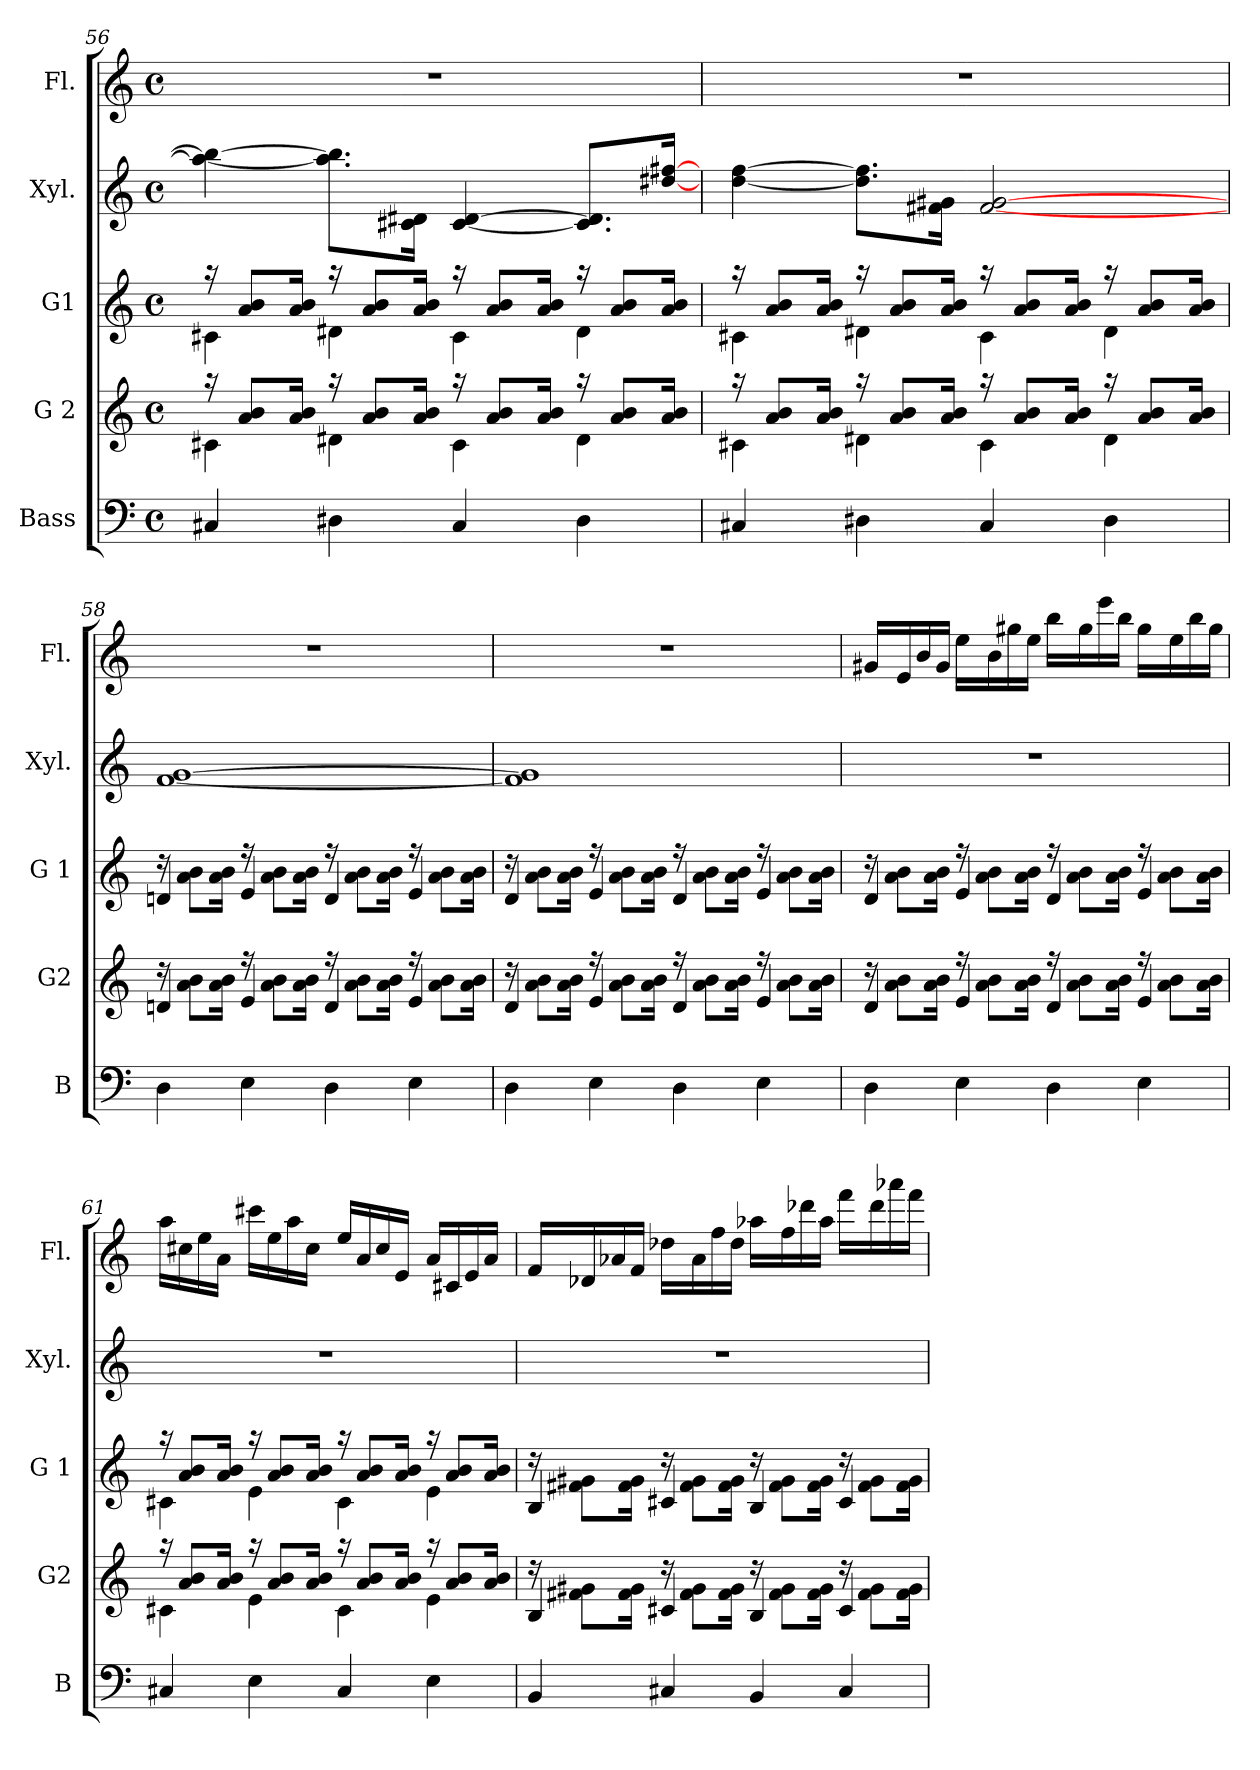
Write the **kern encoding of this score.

**kern	**kern	**kern	**kern	**kern
*part5	*part4	*part3	*part2	*part1
*staff5	*staff4	*staff3	*staff2	*staff1
*I"Bass	*I"G 2	*I"G1	*I"Xyl.	*I"Fl.
*I'B	*I'G2	*I'G 1	*I'Xyl.	*I'Fl.
*clefF4	*clefG2	*clefG2	*clefG2	*clefG2
*ITrd7c12	*ITrd7c12	*ITrd7c12	*	*
*k[]	*k[]	*k[]	*k[]	*k[]
*C:	*C:	*C:	*C:	*C:
*M4/4	*M4/4	*M4/4	*M4/4	*M4/4
*met(c)	*met(c)	*met(c)	*met(c)	*met(c)
=56	=56	=56	=56	=56
*	*^	*^	*	*
4CC#X/	16raa	4C#X\	16raa	4C#X\	4aa\_ 4bb\_	1r
.	8A/ 8B/L	.	8A/ 8B/L	.	.	.
.	16A/ 16B/Jk	.	16A/ 16B/Jk	.	.	.
4DD#X\	16raa	4D#X\	16raa	4D#X\	8.aa\] 8.bb\]L	.
.	8A/ 8B/L	.	8A/ 8B/L	.	.	.
.	16A/ 16B/Jk	.	16A/ 16B/Jk	.	16c#X\ 16d#X\Jk	.
4CC#/	16raa	4C#\	16raa	4C#\	[4c#/ [4d#/	.
.	8A/ 8B/L	.	8A/ 8B/L	.	.	.
.	16A/ 16B/Jk	.	16A/ 16B/Jk	.	.	.
4DD#\	16raa	4D#\	16raa	4D#\	8.c#/] 8.d#/]L	.
.	8A/ 8B/L	.	8A/ 8B/L	.	.	.
.	16A/ 16B/Jk	.	16A/ 16B/Jk	.	[16dd#X/ [16ff#X/Jk	.
!!LO:PB:g=z
=57	=57	=57	=57	=57	=57	=57
4CC#X/	16raa	4C#X\	16raa	4C#X\	[4dd\ [4ff\	1r
.	8A/ 8B/L	.	8A/ 8B/L	.	.	.
.	16A/ 16B/Jk	.	16A/ 16B/Jk	.	.	.
4DD#X\	16raa	4D#X\	16raa	4D#X\	8.dd\] 8.ff\]L	.
.	8A/ 8B/L	.	8A/ 8B/L	.	.	.
.	16A/ 16B/Jk	.	16A/ 16B/Jk	.	16f#X\ 16g#X\Jk	.
4CC#/	16raa	4C#\	16raa	4C#\	[2f#/ [2g#/	.
.	8A/ 8B/L	.	8A/ 8B/L	.	.	.
.	16A/ 16B/Jk	.	16A/ 16B/Jk	.	.	.
4DD#\	16raa	4D#\	16raa	4D#\	.	.
.	8A/ 8B/L	.	8A/ 8B/L	.	.	.
.	16A/ 16B/Jk	.	16A/ 16B/Jk	.	.	.
=58	=58	=58	=58	=58	=58	=58
4DD\	4Dn/	16rdd	4Dn/	16rdd	[1f [1g	1r
.	.	8A\ 8B\L	.	8A\ 8B\L	.	.
.	.	16A\ 16B\Jk	.	16A\ 16B\Jk	.	.
4EE\	4E/	16rff	4E/	16rff	.	.
.	.	8A\ 8B\L	.	8A\ 8B\L	.	.
.	.	16A\ 16B\Jk	.	16A\ 16B\Jk	.	.
4DD\	4D/	16ree	4D/	16ree	.	.
.	.	8A\ 8B\L	.	8A\ 8B\L	.	.
.	.	16A\ 16B\Jk	.	16A\ 16B\Jk	.	.
4EE\	4E/	16ree	4E/	16ree	.	.
.	.	8A\ 8B\L	.	8A\ 8B\L	.	.
.	.	16A\ 16B\Jk	.	16A\ 16B\Jk	.	.
!!LO:LB:g=z
=59	=59	=59	=59	=59	=59	=59
4DD\	4D/	16rdd	4D/	16rdd	1f] 1g]	1r
.	.	8A\ 8B\L	.	8A\ 8B\L	.	.
.	.	16A\ 16B\Jk	.	16A\ 16B\Jk	.	.
4EE\	4E/	16rff	4E/	16rff	.	.
.	.	8A\ 8B\L	.	8A\ 8B\L	.	.
.	.	16A\ 16B\Jk	.	16A\ 16B\Jk	.	.
4DD\	4D/	16ree	4D/	16ree	.	.
.	.	8A\ 8B\L	.	8A\ 8B\L	.	.
.	.	16A\ 16B\Jk	.	16A\ 16B\Jk	.	.
4EE\	4E/	16ree	4E/	16ree	.	.
.	.	8A\ 8B\L	.	8A\ 8B\L	.	.
.	.	16A\ 16B\Jk	.	16A\ 16B\Jk	.	.
=60	=60	=60	=60	=60	=60	=60
4DD\	4D/	16rdd	4D/	16rdd	1r	16g#X/LL
.	.	8A\ 8B\L	.	8A\ 8B\L	.	16e/
.	.	.	.	.	.	16b/
.	.	16A\ 16B\Jk	.	16A\ 16B\Jk	.	16g#/JJ
4EE\	4E/	16rff	4E/	16rff	.	16ee\LL
.	.	8A\ 8B\L	.	8A\ 8B\L	.	16b\
.	.	.	.	.	.	16gg#X\
.	.	16A\ 16B\Jk	.	16A\ 16B\Jk	.	16ee\JJ
4DD\	4D/	16ree	4D/	16ree	.	16bb\LL
.	.	8A\ 8B\L	.	8A\ 8B\L	.	16gg#\
.	.	.	.	.	.	16eee\
.	.	16A\ 16B\Jk	.	16A\ 16B\Jk	.	16bb\JJ
4EE\	4E/	16ree	4E/	16ree	.	16gg#\LL
.	.	8A\ 8B\L	.	8A\ 8B\L	.	16ee\
.	.	.	.	.	.	16bb\
.	.	16A\ 16B\Jk	.	16A\ 16B\Jk	.	16gg#\JJ
!!LO:PB:g=z
=61	=61	=61	=61	=61	=61	=61
4CC#X/	16raa	4C#X\	16raa	4C#X\	1r	16aa\LL
.	8A/ 8B/L	.	8A/ 8B/L	.	.	16cc#X\
.	.	.	.	.	.	16ee\
.	16A/ 16B/Jk	.	16A/ 16B/Jk	.	.	16a\JJ
4EE\	16raa	4E\	16raa	4E\	.	16ccc#X\LL
.	8A/ 8B/L	.	8A/ 8B/L	.	.	16ee\
.	.	.	.	.	.	16aa\
.	16A/ 16B/Jk	.	16A/ 16B/Jk	.	.	16cc#\JJ
4CC#/	16raa	4C#\	16raa	4C#\	.	16ee/LL
.	8A/ 8B/L	.	8A/ 8B/L	.	.	16a/
.	.	.	.	.	.	16cc#/
.	16A/ 16B/Jk	.	16A/ 16B/Jk	.	.	16e/JJ
4EE\	16raa	4E\	16raa	4E\	.	16a/LL
.	8A/ 8B/L	.	8A/ 8B/L	.	.	16c#X/
.	.	.	.	.	.	16e/
.	16A/ 16B/Jk	.	16A/ 16B/Jk	.	.	16a/JJ
=62	=62	=62	=62	=62	=62	=62
4BBB/	4BB/	16rdd	4BB/	16rdd	1r	16f/LL
.	.	8F#X\ 8G#X\L	.	8F#X\ 8G#X\L	.	16d-X/
.	.	.	.	.	.	16a-X/
.	.	16F#\ 16G#\Jk	.	16F#\ 16G#\Jk	.	16f/JJ
4CC#X/	4C#X/	16rdd	4C#X/	16rdd	.	16dd-X\LL
.	.	8F#\ 8G#\L	.	8F#\ 8G#\L	.	16a-\
.	.	.	.	.	.	16ff\
.	.	16F#\ 16G#\Jk	.	16F#\ 16G#\Jk	.	16dd-\JJ
4BBB/	4BB/	16rdd	4BB/	16rdd	.	16aa-X\LL
.	.	8F#\ 8G#\L	.	8F#\ 8G#\L	.	16ff\
.	.	.	.	.	.	16ddd-X\
.	.	16F#\ 16G#\Jk	.	16F#\ 16G#\Jk	.	16aa-\JJ
4CC#/	4C#/	16rdd	4C#/	16rdd	.	16fff\LL
.	.	8F#\ 8G#\L	.	8F#\ 8G#\L	.	16ddd-\
.	.	.	.	.	.	16aaa-X\
.	.	16F#\ 16G#\Jk	.	16F#\ 16G#\Jk	.	16fff\JJ
*	*v	*v	*	*	*	*
*	*	*v	*v	*	*
=	=	=	=	=
*-	*-	*-	*-	*-
